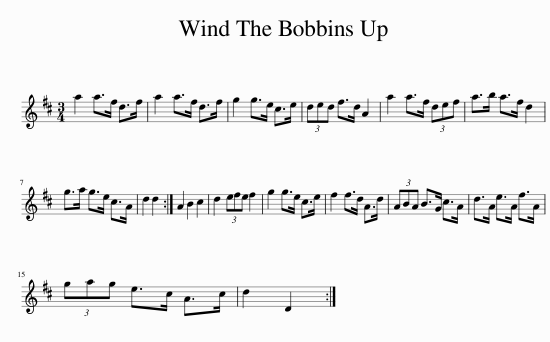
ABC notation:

X:1
L:1/8
M:3/4
I:linebreak $
K:D
V:1 treble
V:1
 a2 a>f d>f | a2 a>f d>f | g2 g>e c>e | (3ded f>d A2 | a2 a>f (3def | %5
 a>b a>f d2 |$ g>a g>e c>A | d2 d2 :| A2 B2 c2 | d2 (3efe f2 | %10
 g2 g>e c>e | f2 f>d A>d | (3ABA B>G c>A | d>A e>A f>A |$ (3gag e>c A>c | %15
 d2 D2 :| %16
